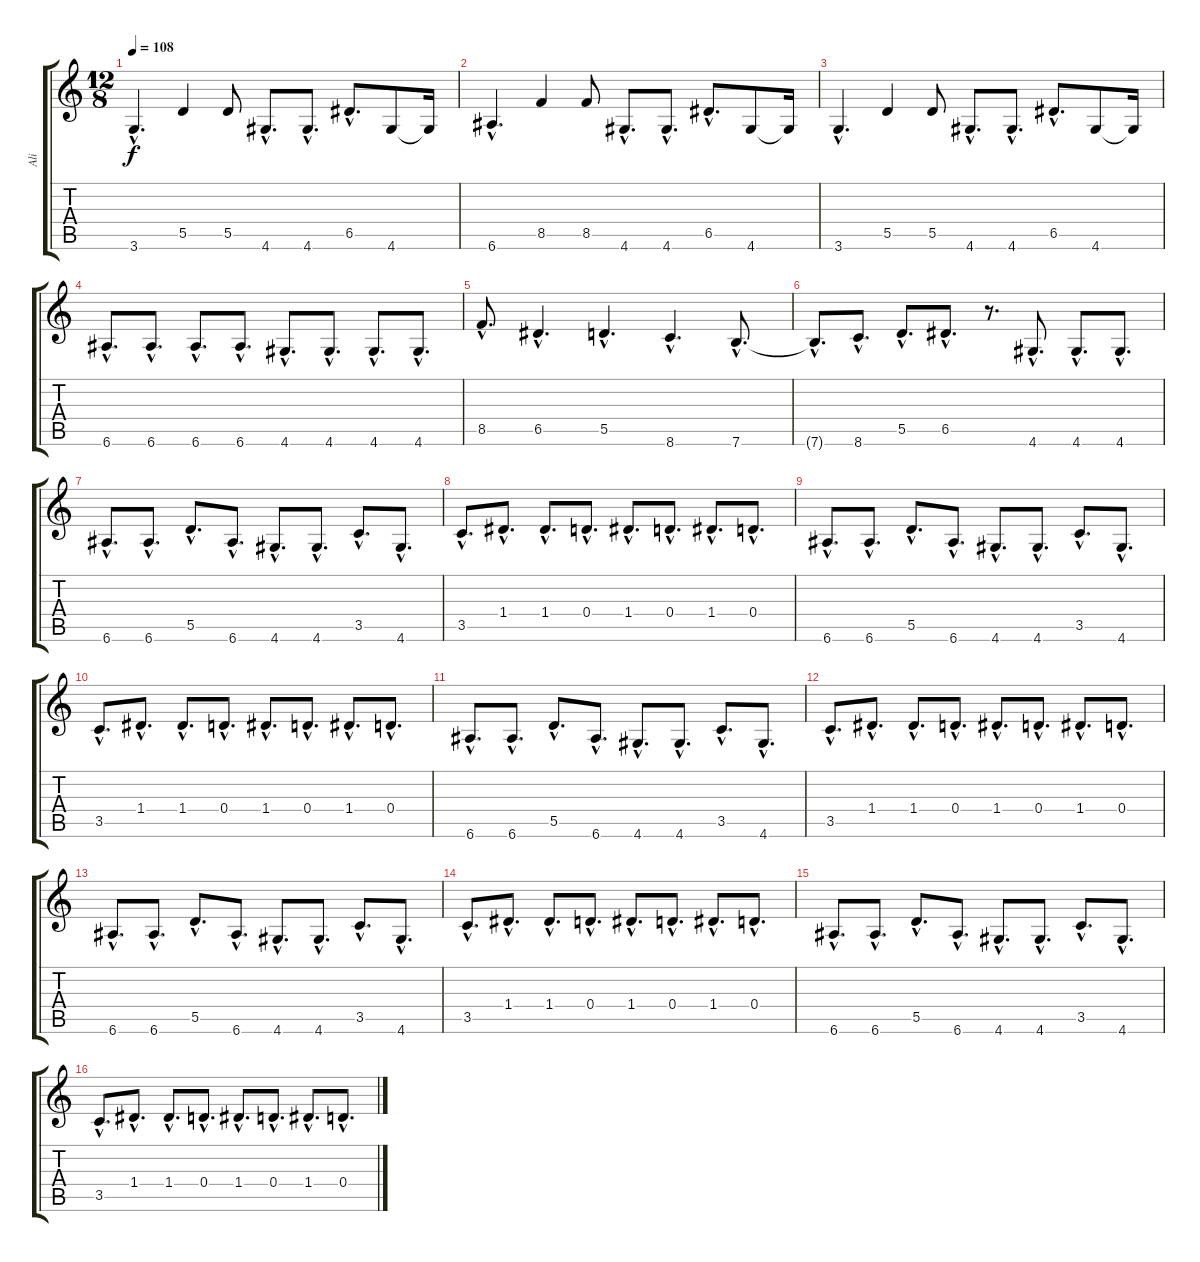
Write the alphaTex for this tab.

\track ("Ali" "Ali") {instrument acousticbass}
\staff {score tabs}
\tuning (E4 B3 G3 D3 A2 E2) {hide}
\ts (12 8)
\tempo 108
\clef g2
\ks c
3.6{hac}.4{d dy f} 5.5.4 5.5.8 4.6{hac}.8{d} 4.6{hac}.8{d} 6.5{hac}.8{d} 4.6.8 4.6{t}.16 |
6.6{hac}.4{d} 8.5.4 8.5.8 4.6{hac}.8{d} 4.6{hac}.8{d} 6.5{hac}.8{d} 4.6.8 4.6{t}.16 |
3.6{hac}.4{d} 5.5.4 5.5.8 4.6{hac}.8{d} 4.6{hac}.8{d} 6.5{hac}.8{d} 4.6.8 4.6{t}.16 |
6.6{hac}.8{d} 6.6{hac}.8{d} 6.6{hac}.8{d} 6.6{hac}.8{d} 4.6{hac}.8{d} 4.6{hac}.8{d} 4.6{hac}.8{d} 4.6{hac}.8{d} |
8.5{hac}.8{d} 6.5{hac}.4{d} 5.5{hac}.4{d} 8.6{hac}.4{d} 7.6{hac}.8{d} |
7.6{hac t}.8{d} 8.6{hac}.8{d} 5.5{hac}.8{d} 6.5{hac}.8{d} r.8{d} 4.6{hac}.8{d} 4.6{hac}.8{d} 4.6{hac}.8{d} |
6.6{hac}.8{d} 6.6{hac}.8{d} 5.5{hac}.8{d} 6.6{hac}.8{d} 4.6{hac}.8{d} 4.6{hac}.8{d} 3.5{hac}.8{d} 4.6{hac}.8{d} |
3.5{hac}.8{d} 1.4{hac}.8{d} 1.4{hac}.8{d} 0.4{hac}.8{d} 1.4{hac}.8{d} 0.4{hac}.8{d} 1.4{hac}.8{d} 0.4{hac}.8{d} |
6.6{hac}.8{d} 6.6{hac}.8{d} 5.5{hac}.8{d} 6.6{hac}.8{d} 4.6{hac}.8{d} 4.6{hac}.8{d} 3.5{hac}.8{d} 4.6{hac}.8{d} |
3.5{hac}.8{d} 1.4{hac}.8{d} 1.4{hac}.8{d} 0.4{hac}.8{d} 1.4{hac}.8{d} 0.4{hac}.8{d} 1.4{hac}.8{d} 0.4{hac}.8{d} |
6.6{hac}.8{d} 6.6{hac}.8{d} 5.5{hac}.8{d} 6.6{hac}.8{d} 4.6{hac}.8{d} 4.6{hac}.8{d} 3.5{hac}.8{d} 4.6{hac}.8{d} |
3.5{hac}.8{d} 1.4{hac}.8{d} 1.4{hac}.8{d} 0.4{hac}.8{d} 1.4{hac}.8{d} 0.4{hac}.8{d} 1.4{hac}.8{d} 0.4{hac}.8{d} |
6.6{hac}.8{d} 6.6{hac}.8{d} 5.5{hac}.8{d} 6.6{hac}.8{d} 4.6{hac}.8{d} 4.6{hac}.8{d} 3.5{hac}.8{d} 4.6{hac}.8{d} |
3.5{hac}.8{d} 1.4{hac}.8{d} 1.4{hac}.8{d} 0.4{hac}.8{d} 1.4{hac}.8{d} 0.4{hac}.8{d} 1.4{hac}.8{d} 0.4{hac}.8{d} |
6.6{hac}.8{d} 6.6{hac}.8{d} 5.5{hac}.8{d} 6.6{hac}.8{d} 4.6{hac}.8{d} 4.6{hac}.8{d} 3.5{hac}.8{d} 4.6{hac}.8{d} |
3.5{hac}.8{d} 1.4{hac}.8{d} 1.4{hac}.8{d} 0.4{hac}.8{d} 1.4{hac}.8{d} 0.4{hac}.8{d} 1.4{hac}.8{d} 0.4{hac}.8{d}
